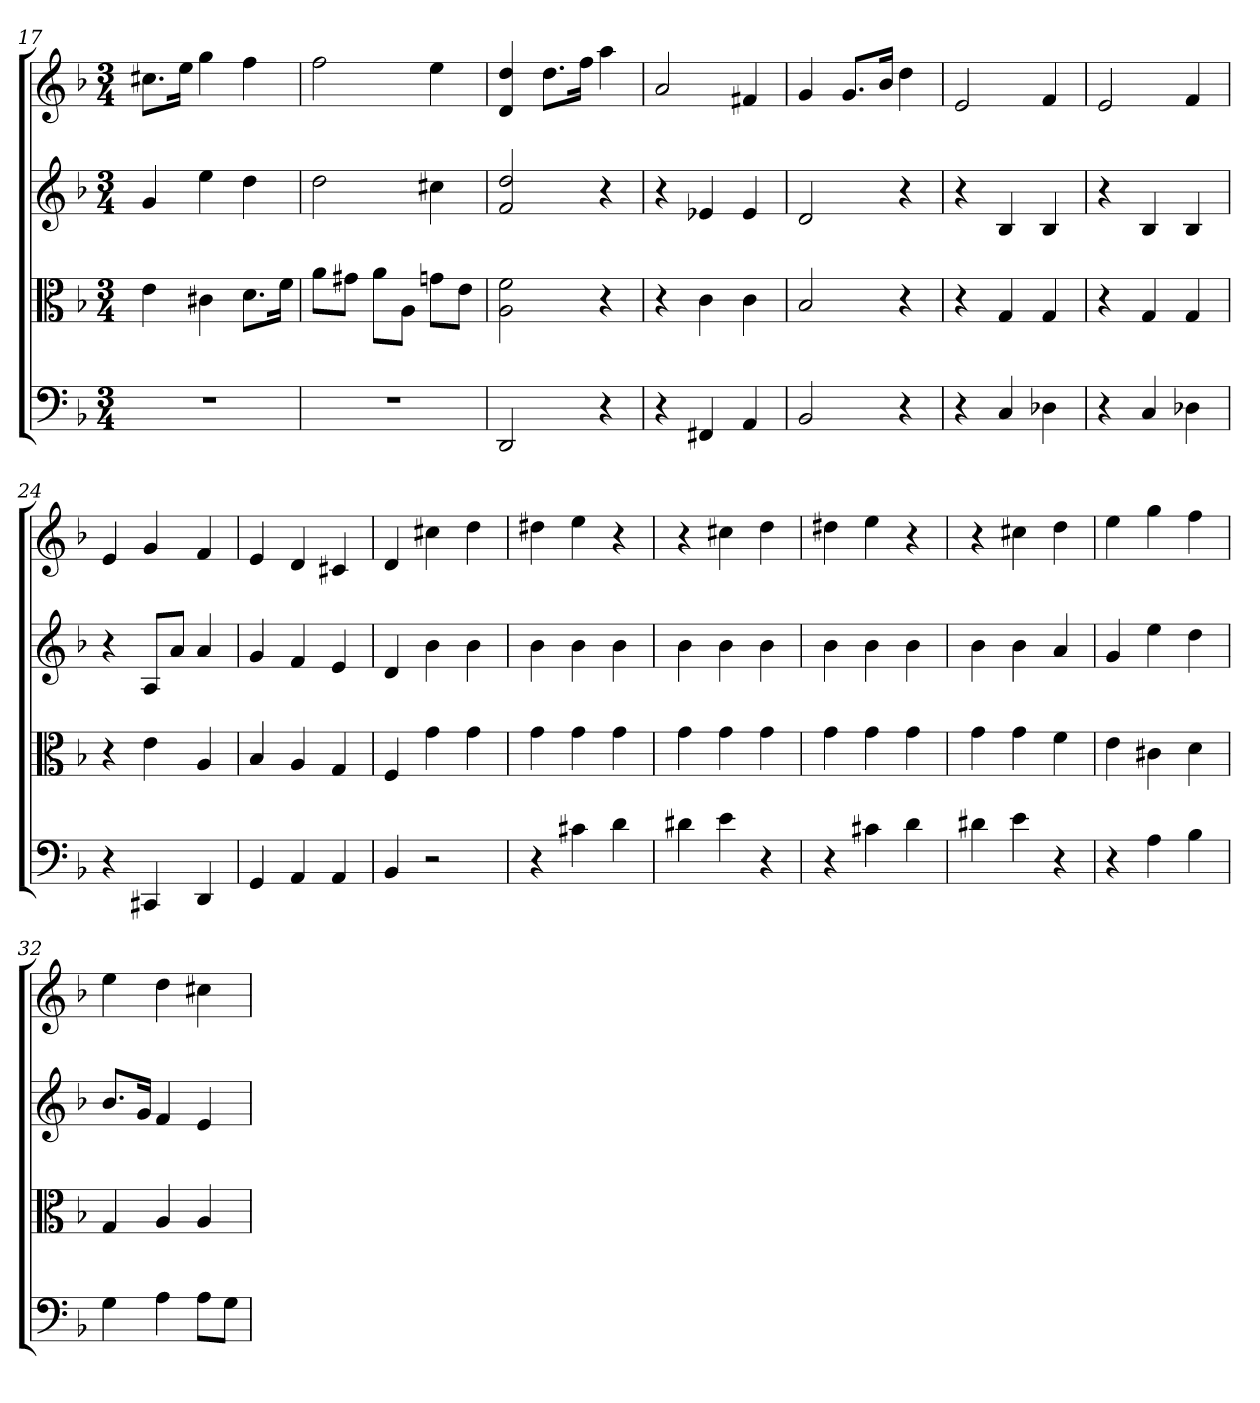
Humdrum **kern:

**kern	**kern	**kern	**kern
*part4	*part3	*part2	*part1
*staff4	*staff3	*staff2	*staff1
*clefF4	*clefC3	*	*
*k[b-]	*k[b-]	*k[b-]	*k[b-]
*d:	*d:	*d:	*d:
*M3/4	*M3/4	*M3/4	*M3/4
=17	=17	=17	=17
2.r	4e	4g	8.cc#XL
.	.	.	16eeJk
.	4c#X	4ee	4gg
.	8.d\L	4dd	4ff
.	16f\Jk	.	.
=18	=18	=18	=18
2.r	8a\L	2dd	2ff
.	8g#X\J	.	.
.	8a\L	.	.
.	8A\J	.	.
.	8gn\L	4cc#X	4ee
.	8e\J	.	.
=19	=19	=19	=19
2DD	2A 2f	2f 2dd	4d 4dd
.	.	.	8.ddL
.	.	.	16ffJk
4r	4r	4r	4aa
=20	=20	=20	=20
4r	4r	4r	2a
4FF#X	4c	4e-X	.
4AA	4c	4e-	4f#X
=21	=21	=21	=21
2BB-	2B-	2d	4g
.	.	.	8.gL
.	.	.	16b-Jk
4r	4r	4r	4dd
=22	=22	=22	=22
4r	4r	4r	2e
4C	4G	4B-	.
4D-X	4G	4B-	4f
=23	=23	=23	=23
4r	4r	4r	2e
4C	4G	4B-	.
4D-X	4G	4B-	4f
=24	=24	=24	=24
4r	4r	4r	4e
4CC#X	4e	8AL	4g
.	.	8aJ	.
4DD	4A	4a	4f
=25	=25	=25	=25
4GG	4B-	4g	4e
4AA	4A	4f	4d
4AA	4G	4e	4c#X
=26	=26	=26	=26
4BB-	4F	4d	4d
2r	4g	4b-	4cc#X
.	4g	4b-	4dd
=27	=27	=27	=27
4r	4g	4b-	4dd#X
4c#X	4g	4b-	4ee
4d	4g	4b-	4r
=28	=28	=28	=28
4d#X	4g	4b-	4r
4e	4g	4b-	4cc#X
4r	4g	4b-	4dd
=29	=29	=29	=29
4r	4g	4b-	4dd#X
4c#X	4g	4b-	4ee
4d	4g	4b-	4r
=30	=30	=30	=30
4d#X	4g	4b-	4r
4e	4g	4b-	4cc#X
4r	4f	4a	4dd
=31	=31	=31	=31
4r	4e	4g	4ee
4A	4c#X	4ee	4gg
4B-	4d	4dd	4ff
=32	=32	=32	=32
4G	4G	8.b-L	4ee
.	.	16gJk	.
4A	4A	4f	4dd
8A\L	4A	4e	4cc#X
8G\J	.	.	.
=	=	=	=
*-	*-	*-	*-
